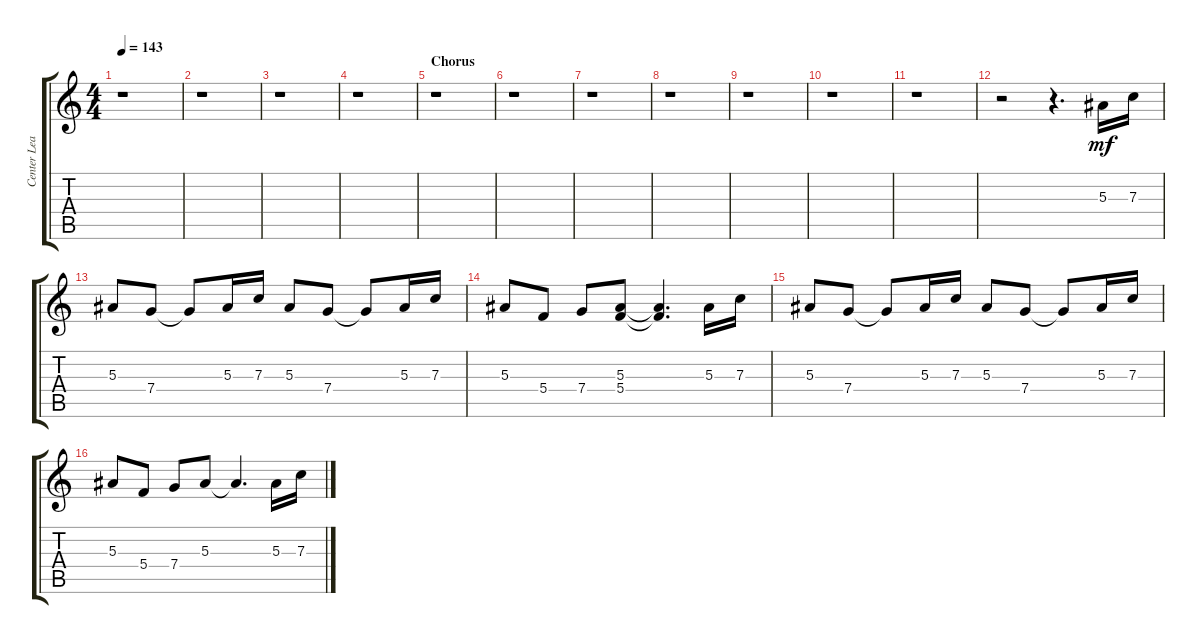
\track ("Center Lead 2" "Center Lea") {instrument overdrivenguitar}
\staff {score tabs}
\tuning (D4 A3 F3 C3 G2 C2) {hide}
\ts (4 4)
\tempo 143
\clef g2
\ks aminor
r.1{dy mf} |
r.1 |
r.1 |
r.1 |
\section ("" "Chorus")
r.1 |
r.1 |
r.1 |
r.1 |
r.1 |
r.1 |
r.1 |
r.2 r.4{d} 5.3.16 7.3.16 |
5.3.8 7.4.8 7.4{t}.8 5.3.16 7.3.16 5.3.8 7.4.8 7.4{t}.8 5.3.16 7.3.16 |
5.3.8 5.4.8 7.4.8 (5.3 5.4).8 (5.3{t} 5.4{t}).4{d} 5.3.16 7.3.16 |
5.3.8 7.4.8 7.4{t}.8 5.3.16 7.3.16 5.3.8 7.4.8 7.4{t}.8 5.3.16 7.3.16 |
5.3.8 5.4.8 7.4.8 5.3.8 5.3{t}.4{d} 5.3.16 7.3.16
